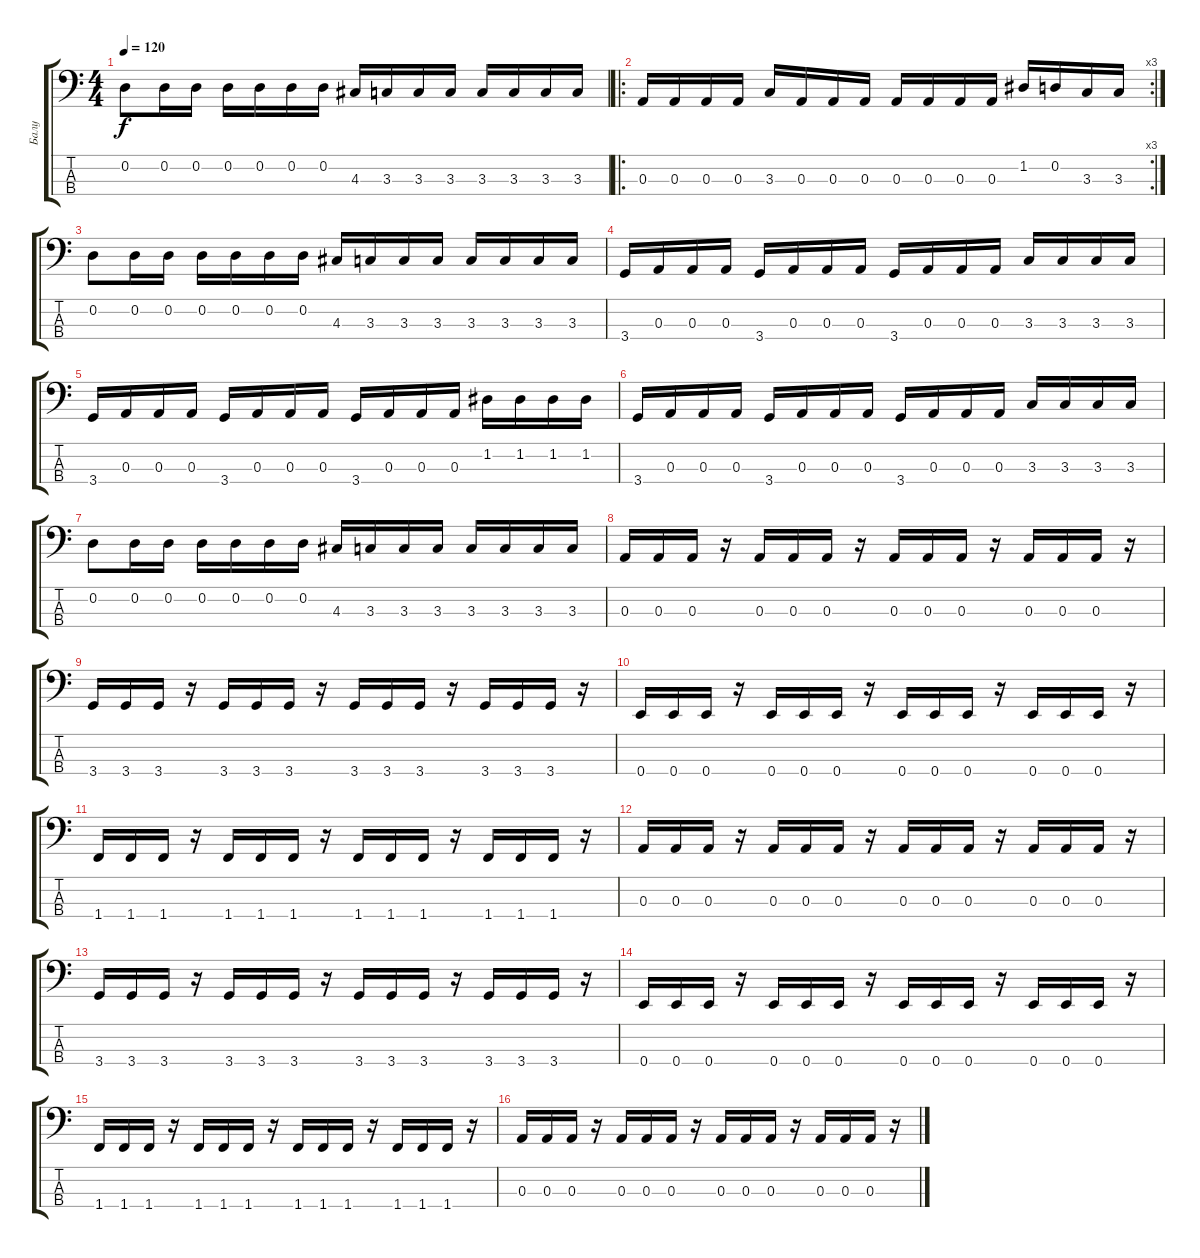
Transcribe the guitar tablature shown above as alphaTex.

\track ("Балу" "Балу") {instrument slapbass2}
\staff {score tabs}
\tuning (G2 D2 A1 E1) {hide}
\ts (4 4)
\tempo 120
\clef f4
\ks c
0.2.8{dy f} 0.2.16 0.2.16 0.2.16 0.2.16 0.2.16 0.2.16 4.3.16 3.3.16 3.3.16 3.3.16 3.3.16 3.3.16 3.3.16 3.3.16 |
\ro
\rc 3
0.3.16 0.3.16 0.3.16 0.3.16 3.3.16 0.3.16 0.3.16 0.3.16 0.3.16 0.3.16 0.3.16 0.3.16 1.2.16 0.2.16 3.3.16 3.3.16 |
0.2.8 0.2.16 0.2.16 0.2.16 0.2.16 0.2.16 0.2.16 4.3.16 3.3.16 3.3.16 3.3.16 3.3.16 3.3.16 3.3.16 3.3.16 |
3.4.16 0.3.16 0.3.16 0.3.16 3.4.16 0.3.16 0.3.16 0.3.16 3.4.16 0.3.16 0.3.16 0.3.16 3.3.16 3.3.16 3.3.16 3.3.16 |
3.4.16 0.3.16 0.3.16 0.3.16 3.4.16 0.3.16 0.3.16 0.3.16 3.4.16 0.3.16 0.3.16 0.3.16 1.2.16 1.2.16 1.2.16 1.2.16 |
3.4.16 0.3.16 0.3.16 0.3.16 3.4.16 0.3.16 0.3.16 0.3.16 3.4.16 0.3.16 0.3.16 0.3.16 3.3.16 3.3.16 3.3.16 3.3.16 |
0.2.8 0.2.16 0.2.16 0.2.16 0.2.16 0.2.16 0.2.16 4.3.16 3.3.16 3.3.16 3.3.16 3.3.16 3.3.16 3.3.16 3.3.16 |
0.3.16 0.3.16 0.3.16 r.16 0.3.16 0.3.16 0.3.16 r.16 0.3.16 0.3.16 0.3.16 r.16 0.3.16 0.3.16 0.3.16 r.16 |
3.4.16 3.4.16 3.4.16 r.16 3.4.16 3.4.16 3.4.16 r.16 3.4.16 3.4.16 3.4.16 r.16 3.4.16 3.4.16 3.4.16 r.16 |
0.4.16 0.4.16 0.4.16 r.16 0.4.16 0.4.16 0.4.16 r.16 0.4.16 0.4.16 0.4.16 r.16 0.4.16 0.4.16 0.4.16 r.16 |
1.4.16 1.4.16 1.4.16 r.16 1.4.16 1.4.16 1.4.16 r.16 1.4.16 1.4.16 1.4.16 r.16 1.4.16 1.4.16 1.4.16 r.16 |
0.3.16 0.3.16 0.3.16 r.16 0.3.16 0.3.16 0.3.16 r.16 0.3.16 0.3.16 0.3.16 r.16 0.3.16 0.3.16 0.3.16 r.16 |
3.4.16 3.4.16 3.4.16 r.16 3.4.16 3.4.16 3.4.16 r.16 3.4.16 3.4.16 3.4.16 r.16 3.4.16 3.4.16 3.4.16 r.16 |
0.4.16 0.4.16 0.4.16 r.16 0.4.16 0.4.16 0.4.16 r.16 0.4.16 0.4.16 0.4.16 r.16 0.4.16 0.4.16 0.4.16 r.16 |
1.4.16 1.4.16 1.4.16 r.16 1.4.16 1.4.16 1.4.16 r.16 1.4.16 1.4.16 1.4.16 r.16 1.4.16 1.4.16 1.4.16 r.16 |
0.3.16 0.3.16 0.3.16 r.16 0.3.16 0.3.16 0.3.16 r.16 0.3.16 0.3.16 0.3.16 r.16 0.3.16 0.3.16 0.3.16 r.16
